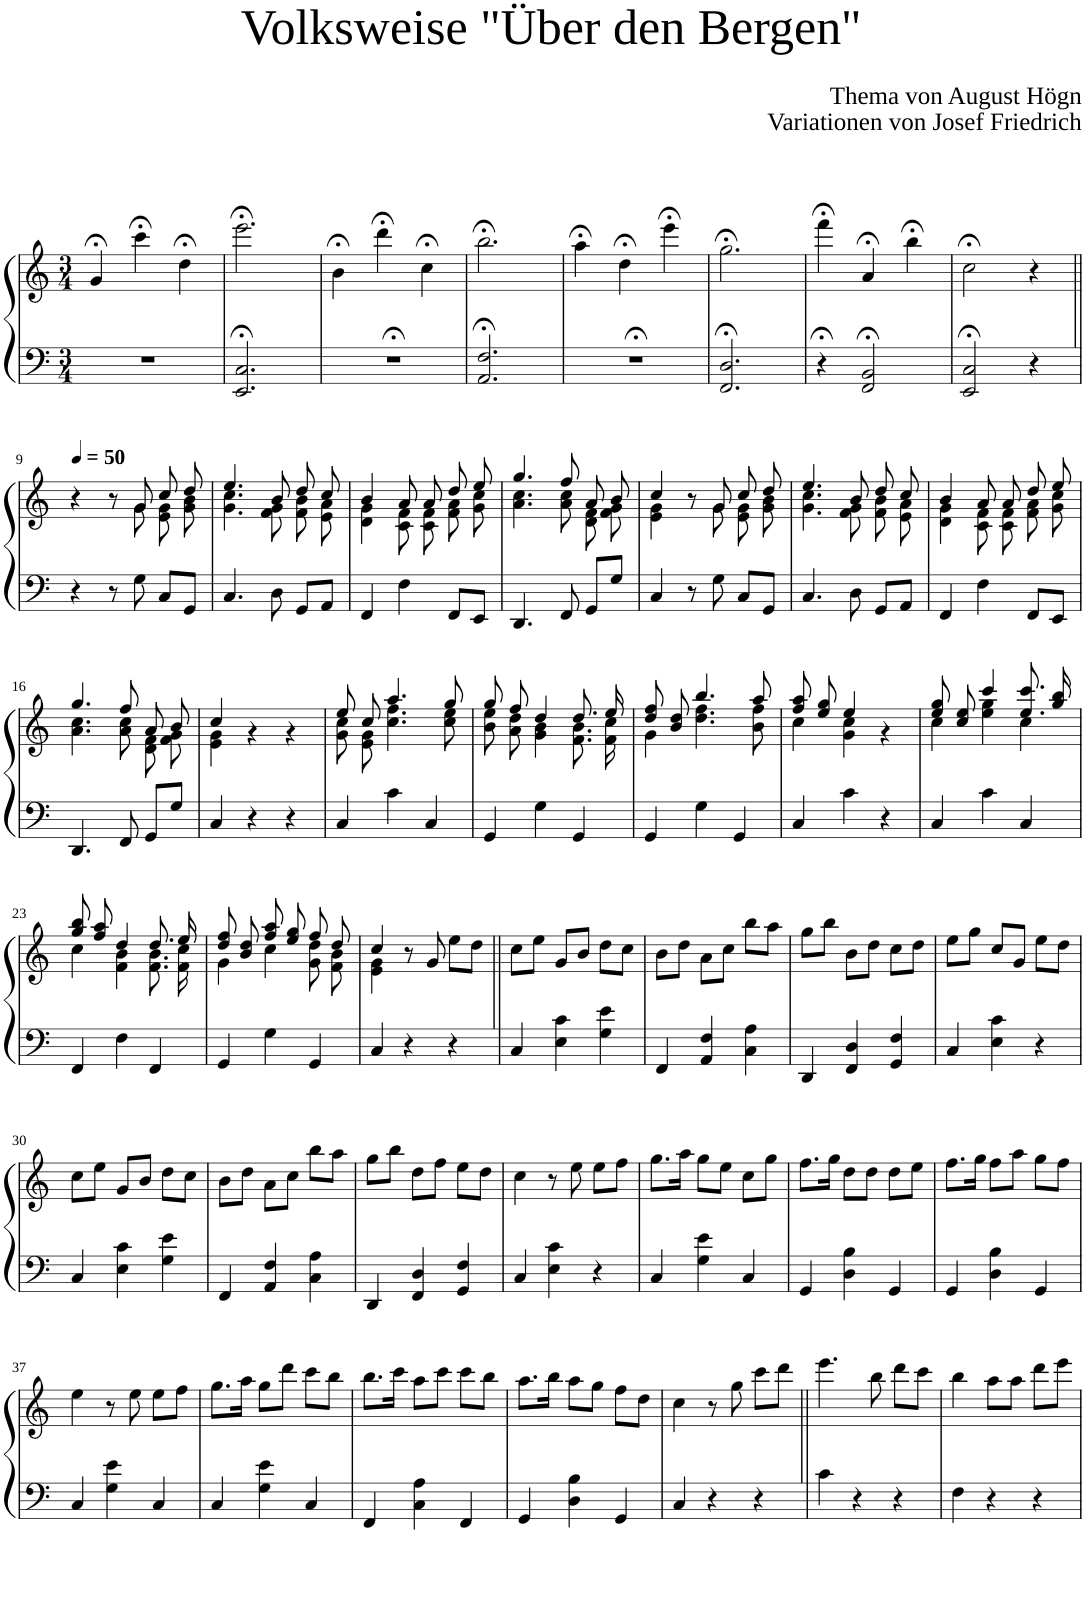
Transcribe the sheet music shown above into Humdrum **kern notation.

**kern	**kern
*part1	*part1
*staff2	*staff1
*I"Piano	*
*I'Pno.	*
*clefF4	*clefG2
*k[]	*k[]
*M3/4	*M3/4
=1	=1
2.r	4g;</
.	4ccc;<\
.	4dd;<\
=2	=2
2.EE/;< 2.C/;<	2.eee;<\
=3	=3
2.r;<	4b;<\
.	4ddd;<\
.	4cc;<\
=4	=4
2.AA/;< 2.F/;<	2.bb;<\
=5	=5
2.r;<	4aa;<\
.	4dd;<\
.	4eee;<\
=6	=6
2.FF/;< 2.D/;<	2.gg;<\
=7	=7
4r;<	4fff;<\
2FF/;< 2BB/;<	4a;</
.	4bb;<\
=8	=8
2EE/;< 2C/;<	2cc;<\
4r	4r
!!LO:LB:g=z
=9||	=9||
*	*MM50
*	*^
4r	4r	4.ryy
8r	8r	.
8G\	8g/	8g\
8C/L	8cc/	8e\ 8g\
8GG/J	8dd/	8g\ 8b\
=10	=10	=10
4.C/	4.ee/	4.g\ 4.cc\
8D\	8b/	8f\ 8g\
8GG/L	8dd/	8f\ 8b\
8AA/J	8cc/	8e\ 8a\
=11	=11	=11
4FF/	4b/	4d\ 4g\
4F\	8a/	8c\ 8f\
.	8a/	8c\ 8f\
8FF/L	8dd/	8f\ 8a\
8EE/J	8ee/	8g\ 8cc\
=12	=12	=12
4.DD/	4.gg/	4.a\ 4.cc\
8FF/	8ff/	8a\ 8cc\
8GG/L	8a/	8d\ 8f\
8G/J	8b/	8f\ 8g\
=13	=13	=13
4C/	4cc/	4e\ 4g\
8r	8r	8ryy
8G\	8g/	8g\
8C/L	8cc/	8e\ 8g\
8GG/J	8dd/	8g\ 8b\
=14	=14	=14
4.C/	4.ee/	4.g\ 4.cc\
8D\	8b/	8f\ 8g\
8GG/L	8dd/	8f\ 8b\
8AA/J	8cc/	8e\ 8a\
=15	=15	=15
4FF/	4b/	4d\ 4g\
4F\	8a/	8c\ 8f\
.	8a/	8c\ 8f\
8FF/L	8dd/	8f\ 8a\
8EE/J	8ee/	8g\ 8cc\
!!LO:LB:g=z	!!
=16	=16	=16
4.DD/	4.gg/	4.a\ 4.cc\
8FF/	8ff/	8a\ 8cc\
8GG/L	8a/	8d\ 8f\
8G/J	8b/	8f\ 8g\
=17	=17	=17
4C/	4cc/	4e\ 4g\
4r	2ryy	4r
4r	.	4r
=18	=18	=18
4C/	8ee/	8g\ 8cc\
.	8cc/	8e\ 8g\
4c\	4.aa/	4.cc\ 4.ff\
4C/	.	.
.	8gg/	8cc\ 8ee\
=19	=19	=19
4GG/	8gg/	8b\ 8ee\
.	8ff/	8a\ 8dd\
4G\	4dd/	4g\ 4b\
4GG/	8.dd/	8.f\ 8.b\
.	16ee/	16f\ 16cc\
=20	=20	=20
4GG/	8dd/ 8ff/	4g\
.	8b/ 8dd/	.
4G\	4.bb/	4.dd\ 4.ff\
4GG/	.	.
.	8aa/	8b\ 8ff\
=21	=21	=21
4C/	8ff/ 8aa/	4cc\
.	8ee/ 8gg/	.
4c\	4ee/	4g\ 4cc\
4r	4ryy	4r
=22	=22	=22
4C/	8ee/ 8gg/	4cc\
.	8cc/ 8ee/	.
4c\	4ccc/	4ee\ 4gg\
4C/	8.ee/ 8.ccc/	4cc\
.	16gg/ 16bb/	.
!!LO:LB:g=z	!!
=23	=23	=23
4FF/	8gg/ 8bb/	4cc\
.	8ff/ 8aa/	.
4F\	4dd/	4f\ 4b\
4FF/	8.dd/	8.f\ 8.b\
.	16ee/	16f\ 16cc\
=24	=24	=24
4GG/	8dd/ 8ff/	4g\
.	8b/ 8dd/	.
4G\	8ff/ 8aa/	4cc\
.	8ee/ 8gg/	.
4GG/	8ff/	8g\ 8dd\
.	8dd/	8f\ 8b\
=25	=25	=25
4C/	4cc/	4e\ 4g\
4r	8r	2ryy
.	8g/	.
4r	8ee\L	.
.	8dd\J	.
*	*v	*v
=26||	=26||
4C/	8cc\L
.	8ee\J
4E\ 4c\	8g/L
.	8b/J
4G\ 4e\	8dd\L
.	8cc\J
=27	=27
4FF/	8b\L
.	8dd\J
4AA/ 4F/	8a\L
.	8cc\J
4C\ 4A\	8bb\L
.	8aa\J
=28	=28
4DD/	8gg\L
.	8bb\J
4FF/ 4D/	8b\L
.	8dd\J
4GG/ 4F/	8cc\L
.	8dd\J
=29	=29
4C/	8ee\L
.	8gg\J
4E\ 4c\	8cc/L
.	8g/J
4r	8ee\L
.	8dd\J
!!LO:LB:g=z
=30	=30
4C/	8cc\L
.	8ee\J
4E\ 4c\	8g/L
.	8b/J
4G\ 4e\	8dd\L
.	8cc\J
=31	=31
4FF/	8b\L
.	8dd\J
4AA/ 4F/	8a\L
.	8cc\J
4C\ 4A\	8bb\L
.	8aa\J
=32	=32
4DD/	8gg\L
.	8bb\J
4FF/ 4D/	8dd\L
.	8ff\J
4GG/ 4F/	8ee\L
.	8dd\J
=33	=33
4C/	4cc\
4E\ 4c\	8r
.	8ee\
4r	8ee\L
.	8ff\J
=34	=34
4C/	8.gg\L
.	16aa\Jk
4G\ 4e\	8gg\L
.	8ee\J
4C/	8cc\L
.	8gg\J
=35	=35
4GG/	8.ff\L
.	16gg\Jk
4D\ 4B\	8dd\L
.	8dd\J
4GG/	8dd\L
.	8ee\J
=36	=36
4GG/	8.ff\L
.	16gg\Jk
4D\ 4B\	8ff\L
.	8aa\J
4GG/	8gg\L
.	8ff\J
!!LO:LB:g=z
=37	=37
4C/	4ee\
4G\ 4e\	8r
.	8ee\
4C/	8ee\L
.	8ff\J
=38	=38
4C/	8.gg\L
.	16aa\Jk
4G\ 4e\	8gg\L
.	8ddd\J
4C/	8ccc\L
.	8bb\J
=39	=39
4FF/	8.bb\L
.	16ccc\Jk
4C\ 4A\	8aa\L
.	8ccc\J
4FF/	8ccc\L
.	8bb\J
=40	=40
4GG/	8.aa\L
.	16bb\Jk
4D\ 4B\	8aa\L
.	8gg\J
4GG/	8ff\L
.	8dd\J
=41	=41
*	*^
4C/	4cc\	4ryy
4r	8r	2ryy
.	8gg\	.
4r	8ccc\L	.
.	8ddd\J	.
*	*v	*v
=42||	=42||
4c\	4.eee\
4r	.
.	8bb\
4r	8ddd\L
.	8ccc\J
=43	=43
4F\	4bb\
4r	8aa\L
.	8aa\J
4r	8ddd\L
.	8eee\J
=	=
*-	*-
